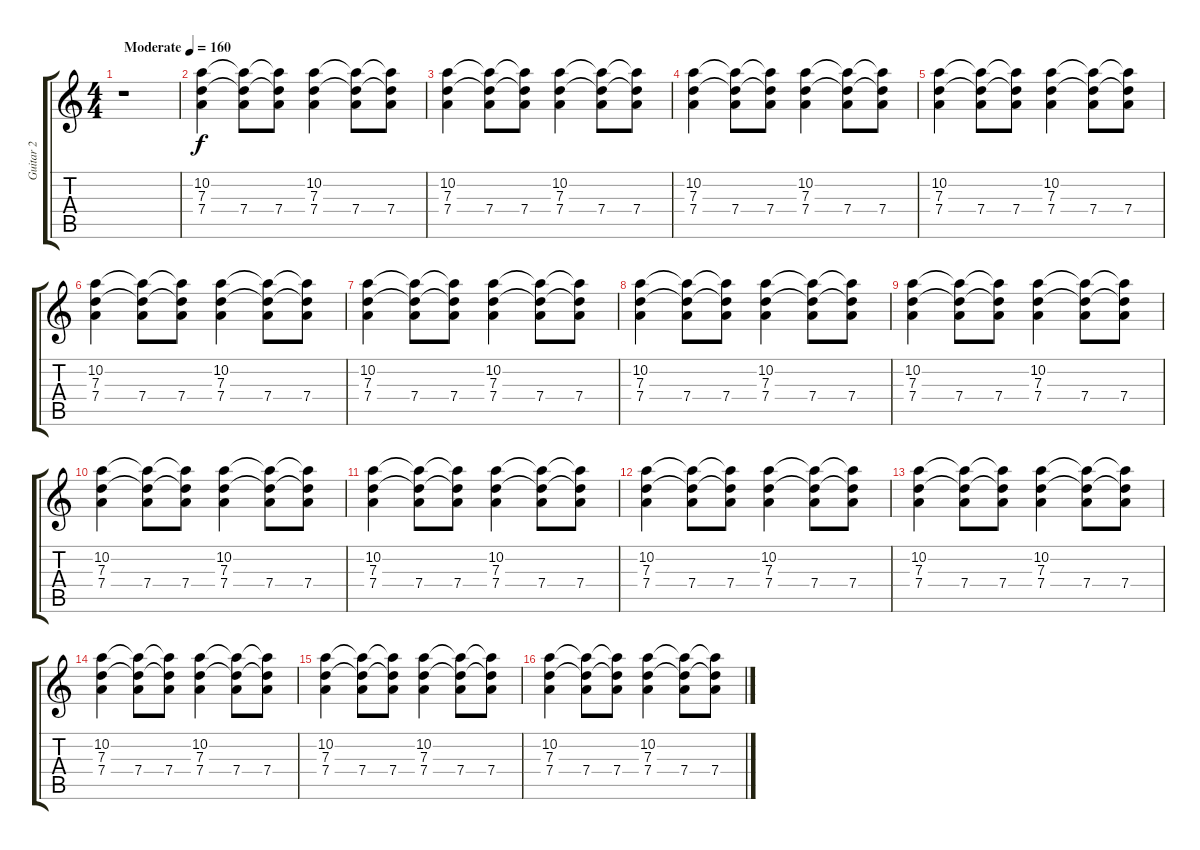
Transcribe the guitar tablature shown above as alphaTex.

\track ("Guitar 2" "Guitar 2") {instrument acousticguitarsteel}
\staff {score tabs}
\tuning (E4 B3 G3 D3 A2 E2) {hide}
\ts (4 4)
\tempo (160 "Moderate")
\clef g2
\ks c
r.1{dy f instrument acousticguitarsteel} |
(10.2 7.3 7.4).4 (10.2{t} 7.3{t} 7.4).8 (10.2{t} 7.3{t} 7.4).8 (10.2 7.3 7.4).4 (10.2{t} 7.3{t} 7.4).8 (10.2{t} 7.3{t} 7.4).8 |
(10.2 7.3 7.4).4 (10.2{t} 7.3{t} 7.4).8 (10.2{t} 7.3{t} 7.4).8 (10.2 7.3 7.4).4 (10.2{t} 7.3{t} 7.4).8 (10.2{t} 7.3{t} 7.4).8 |
(10.2 7.3 7.4).4 (10.2{t} 7.3{t} 7.4).8 (10.2{t} 7.3{t} 7.4).8 (10.2 7.3 7.4).4 (10.2{t} 7.3{t} 7.4).8 (10.2{t} 7.3{t} 7.4).8 |
(10.2 7.3 7.4).4 (10.2{t} 7.3{t} 7.4).8 (10.2{t} 7.3{t} 7.4).8 (10.2 7.3 7.4).4 (10.2{t} 7.3{t} 7.4).8 (10.2{t} 7.3{t} 7.4).8 |
(10.2 7.3 7.4).4 (10.2{t} 7.3{t} 7.4).8 (10.2{t} 7.3{t} 7.4).8 (10.2 7.3 7.4).4 (10.2{t} 7.3{t} 7.4).8 (10.2{t} 7.3{t} 7.4).8 |
(10.2 7.3 7.4).4 (10.2{t} 7.3{t} 7.4).8 (10.2{t} 7.3{t} 7.4).8 (10.2 7.3 7.4).4 (10.2{t} 7.3{t} 7.4).8 (10.2{t} 7.3{t} 7.4).8 |
(10.2 7.3 7.4).4 (10.2{t} 7.3{t} 7.4).8 (10.2{t} 7.3{t} 7.4).8 (10.2 7.3 7.4).4 (10.2{t} 7.3{t} 7.4).8 (10.2{t} 7.3{t} 7.4).8 |
(10.2 7.3 7.4).4 (10.2{t} 7.3{t} 7.4).8 (10.2{t} 7.3{t} 7.4).8 (10.2 7.3 7.4).4 (10.2{t} 7.3{t} 7.4).8 (10.2{t} 7.3{t} 7.4).8 |
(10.2 7.3 7.4).4 (10.2{t} 7.3{t} 7.4).8 (10.2{t} 7.3{t} 7.4).8 (10.2 7.3 7.4).4 (10.2{t} 7.3{t} 7.4).8 (10.2{t} 7.3{t} 7.4).8 |
(10.2 7.3 7.4).4 (10.2{t} 7.3{t} 7.4).8 (10.2{t} 7.3{t} 7.4).8 (10.2 7.3 7.4).4 (10.2{t} 7.3{t} 7.4).8 (10.2{t} 7.3{t} 7.4).8 |
(10.2 7.3 7.4).4 (10.2{t} 7.3{t} 7.4).8 (10.2{t} 7.3{t} 7.4).8 (10.2 7.3 7.4).4 (10.2{t} 7.3{t} 7.4).8 (10.2{t} 7.3{t} 7.4).8 |
(10.2 7.3 7.4).4 (10.2{t} 7.3{t} 7.4).8 (10.2{t} 7.3{t} 7.4).8 (10.2 7.3 7.4).4 (10.2{t} 7.3{t} 7.4).8 (10.2{t} 7.3{t} 7.4).8 |
(10.2 7.3 7.4).4 (10.2{t} 7.3{t} 7.4).8 (10.2{t} 7.3{t} 7.4).8 (10.2 7.3 7.4).4 (10.2{t} 7.3{t} 7.4).8 (10.2{t} 7.3{t} 7.4).8 |
(10.2 7.3 7.4).4 (10.2{t} 7.3{t} 7.4).8 (10.2{t} 7.3{t} 7.4).8 (10.2 7.3 7.4).4 (10.2{t} 7.3{t} 7.4).8 (10.2{t} 7.3{t} 7.4).8 |
(10.2 7.3 7.4).4 (10.2{t} 7.3{t} 7.4).8 (10.2{t} 7.3{t} 7.4).8 (10.2 7.3 7.4).4 (10.2{t} 7.3{t} 7.4).8 (10.2{t} 7.3{t} 7.4).8
